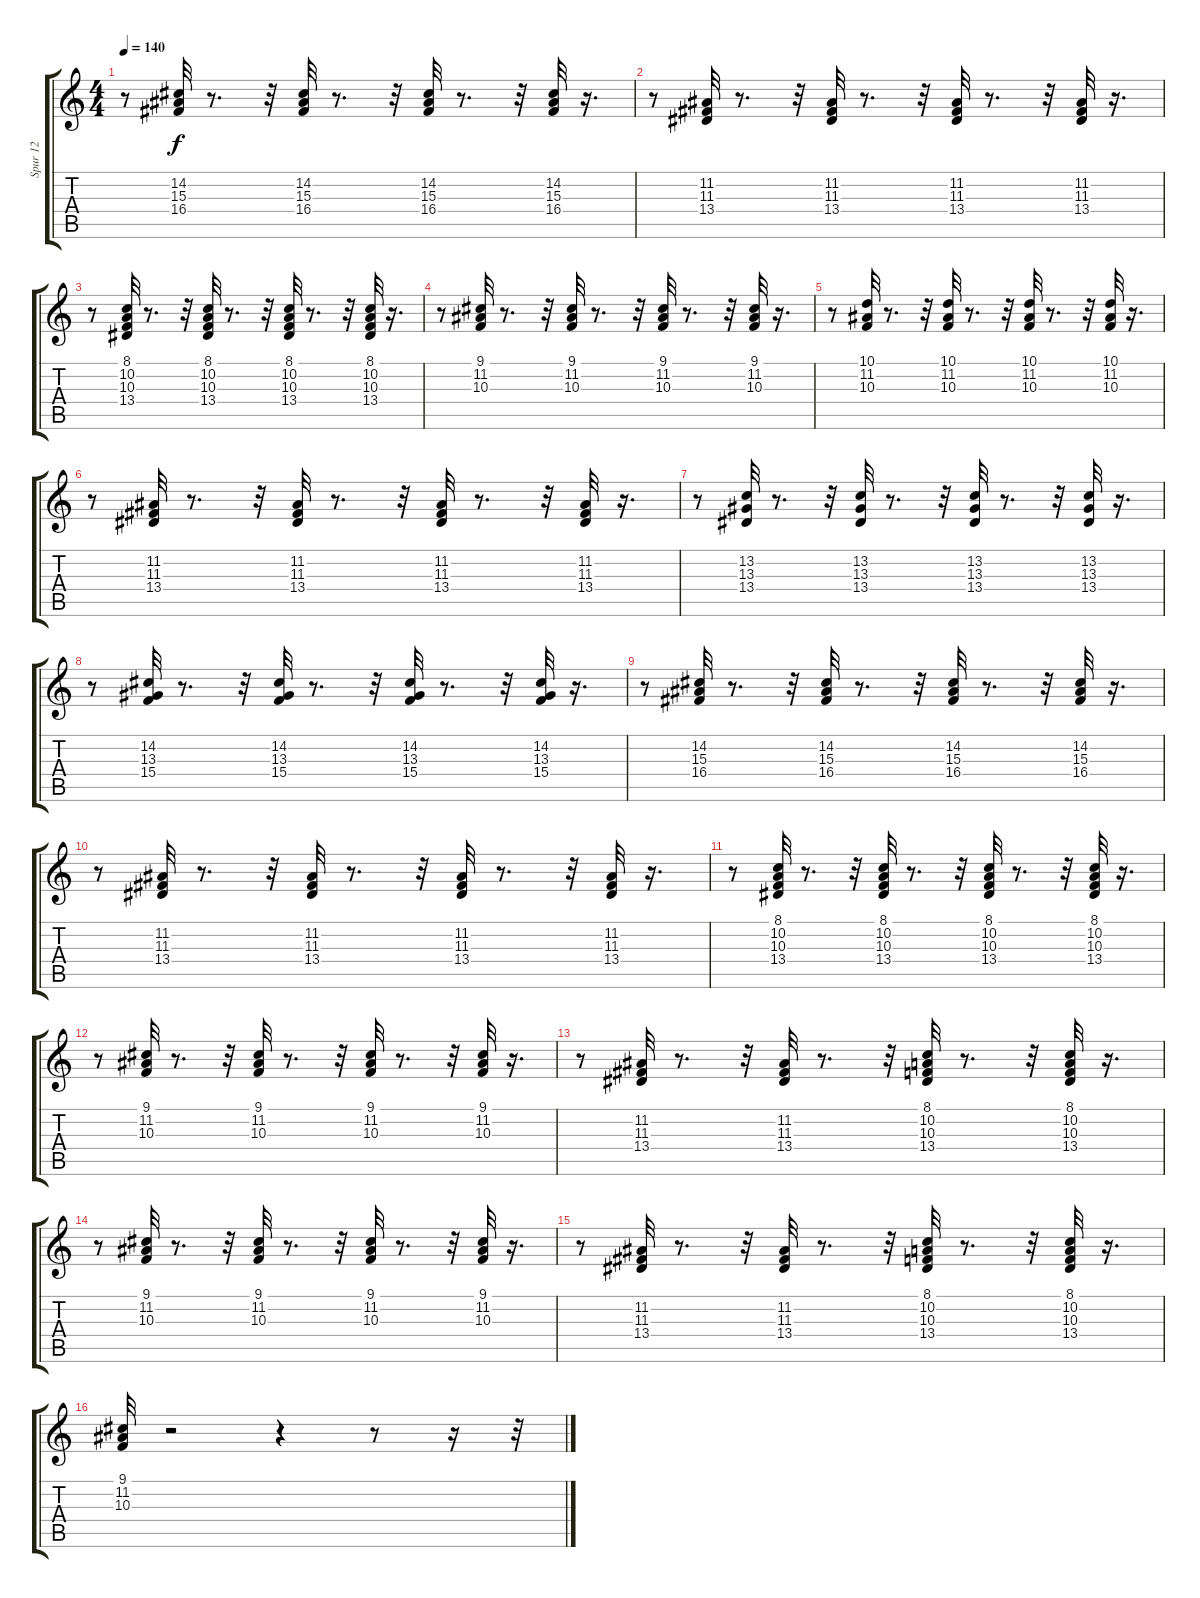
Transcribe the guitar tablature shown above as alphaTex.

\track ("Spur 12" "Spur 12") {instrument vibraphone}
\staff {score tabs}
\tuning (E4 B3 G3 D3 A2 E2) {hide}
\ts (4 4)
\tempo 140
\clef g2
\ks c
r.8{dy f} (14.2 15.3 16.4).32 r.8{d} r.32 (14.2 15.3 16.4).32 r.8{d} r.32 (14.2 15.3 16.4).32 r.8{d} r.32 (14.2 15.3 16.4).32 r.16{d} |
r.8 (11.2 11.3 13.4).32 r.8{d} r.32 (11.2 11.3 13.4).32 r.8{d} r.32 (11.2 11.3 13.4).32 r.8{d} r.32 (11.2 11.3 13.4).32 r.16{d} |
r.8 (8.1 10.2 10.3 13.4).32 r.8{d} r.32 (8.1 10.2 10.3 13.4).32 r.8{d} r.32 (8.1 10.2 10.3 13.4).32 r.8{d} r.32 (8.1 10.2 10.3 13.4).32 r.16{d} |
r.8 (9.1 11.2 10.3).32 r.8{d} r.32 (9.1 11.2 10.3).32 r.8{d} r.32 (9.1 11.2 10.3).32 r.8{d} r.32 (9.1 11.2 10.3).32 r.16{d} |
r.8 (10.1 11.2 10.3).32 r.8{d} r.32 (10.1 11.2 10.3).32 r.8{d} r.32 (10.1 11.2 10.3).32 r.8{d} r.32 (10.1 11.2 10.3).32 r.16{d} |
r.8 (11.2 11.3 13.4).32 r.8{d} r.32 (11.2 11.3 13.4).32 r.8{d} r.32 (11.2 11.3 13.4).32 r.8{d} r.32 (11.2 11.3 13.4).32 r.16{d} |
r.8 (13.2 13.3 13.4).32 r.8{d} r.32 (13.2 13.3 13.4).32 r.8{d} r.32 (13.2 13.3 13.4).32 r.8{d} r.32 (13.2 13.3 13.4).32 r.16{d} |
r.8 (14.2 13.3 15.4).32 r.8{d} r.32 (14.2 13.3 15.4).32 r.8{d} r.32 (14.2 13.3 15.4).32 r.8{d} r.32 (14.2 13.3 15.4).32 r.16{d} |
r.8 (14.2 15.3 16.4).32 r.8{d} r.32 (14.2 15.3 16.4).32 r.8{d} r.32 (14.2 15.3 16.4).32 r.8{d} r.32 (14.2 15.3 16.4).32 r.16{d} |
r.8 (11.2 11.3 13.4).32 r.8{d} r.32 (11.2 11.3 13.4).32 r.8{d} r.32 (11.2 11.3 13.4).32 r.8{d} r.32 (11.2 11.3 13.4).32 r.16{d} |
r.8 (8.1 10.2 10.3 13.4).32 r.8{d} r.32 (8.1 10.2 10.3 13.4).32 r.8{d} r.32 (8.1 10.2 10.3 13.4).32 r.8{d} r.32 (8.1 10.2 10.3 13.4).32 r.16{d} |
r.8 (9.1 11.2 10.3).32 r.8{d} r.32 (9.1 11.2 10.3).32 r.8{d} r.32 (9.1 11.2 10.3).32 r.8{d} r.32 (9.1 11.2 10.3).32 r.16{d} |
r.8 (11.2 11.3 13.4).32 r.8{d} r.32 (11.2 11.3 13.4).32 r.8{d} r.32 (8.1 10.2 10.3 13.4).32 r.8{d} r.32 (8.1 10.2 10.3 13.4).32 r.16{d} |
r.8 (9.1 11.2 10.3).32 r.8{d} r.32 (9.1 11.2 10.3).32 r.8{d} r.32 (9.1 11.2 10.3).32 r.8{d} r.32 (9.1 11.2 10.3).32 r.16{d} |
r.8 (11.2 11.3 13.4).32 r.8{d} r.32 (11.2 11.3 13.4).32 r.8{d} r.32 (8.1 10.2 10.3 13.4).32 r.8{d} r.32 (8.1 10.2 10.3 13.4).32 r.16{d} |
(9.1 11.2 10.3).32 r.2 r.4 r.8 r.16 r.32
